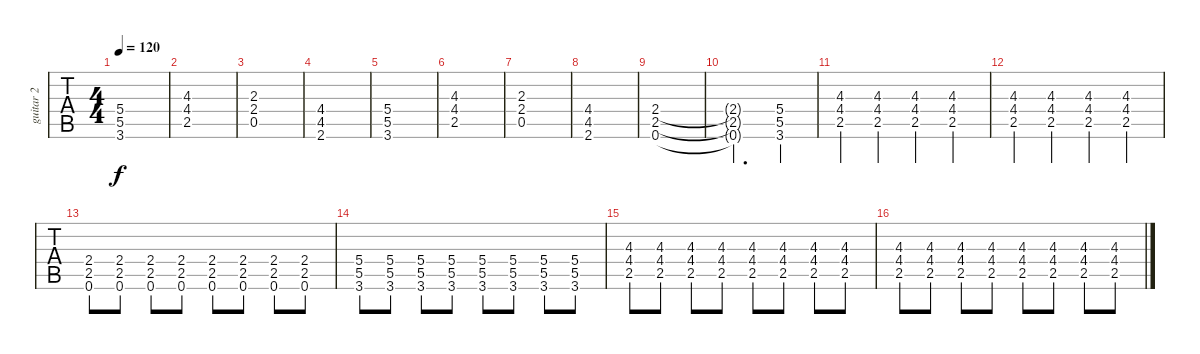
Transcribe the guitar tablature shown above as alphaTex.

\track ("guitar 2" "guitar 2") {instrument distortionguitar}
\staff {tabs}
\tuning (D4 A3 F3 C3 G2 D2) {hide}
\ts (4 4)
\tempo 120
\clef g2
\ks eminor
(5.4 5.5 3.6).1{dy f} |
(4.3 4.4 2.5).1 |
(2.3 2.4 0.5).1 |
(4.4 4.5 2.6).1 |
(5.4 5.5 3.6).1 |
(4.3 4.4 2.5).1 |
(2.3 2.4 0.5).1 |
(4.4 4.5 2.6).1 |
(2.4 2.5 0.6).1 |
(2.4{t} 2.5{t} 0.6{t}).2{d} (5.4 5.5 3.6).4 |
(4.3 4.4 2.5).4 (4.3 4.4 2.5).4 (4.3 4.4 2.5).4 (4.3 4.4 2.5).4 |
(4.3 4.4 2.5).4 (4.3 4.4 2.5).4 (4.3 4.4 2.5).4 (4.3 4.4 2.5).4 |
(2.4 2.5 0.6).8 (2.4 2.5 0.6).8 (2.4 2.5 0.6).8 (2.4 2.5 0.6).8 (2.4 2.5 0.6).8 (2.4 2.5 0.6).8 (2.4 2.5 0.6).8 (2.4 2.5 0.6).8 |
(5.4 5.5 3.6).8 (5.4 5.5 3.6).8 (5.4 5.5 3.6).8 (5.4 5.5 3.6).8 (5.4 5.5 3.6).8 (5.4 5.5 3.6).8 (5.4 5.5 3.6).8 (5.4 5.5 3.6).8 |
(4.3 4.4 2.5).8 (4.3 4.4 2.5).8 (4.3 4.4 2.5).8 (4.3 4.4 2.5).8 (4.3 4.4 2.5).8 (4.3 4.4 2.5).8 (4.3 4.4 2.5).8 (4.3 4.4 2.5).8 |
(4.3 4.4 2.5).8 (4.3 4.4 2.5).8 (4.3 4.4 2.5).8 (4.3 4.4 2.5).8 (4.3 4.4 2.5).8 (4.3 4.4 2.5).8 (4.3 4.4 2.5).8 (4.3 4.4 2.5).8
